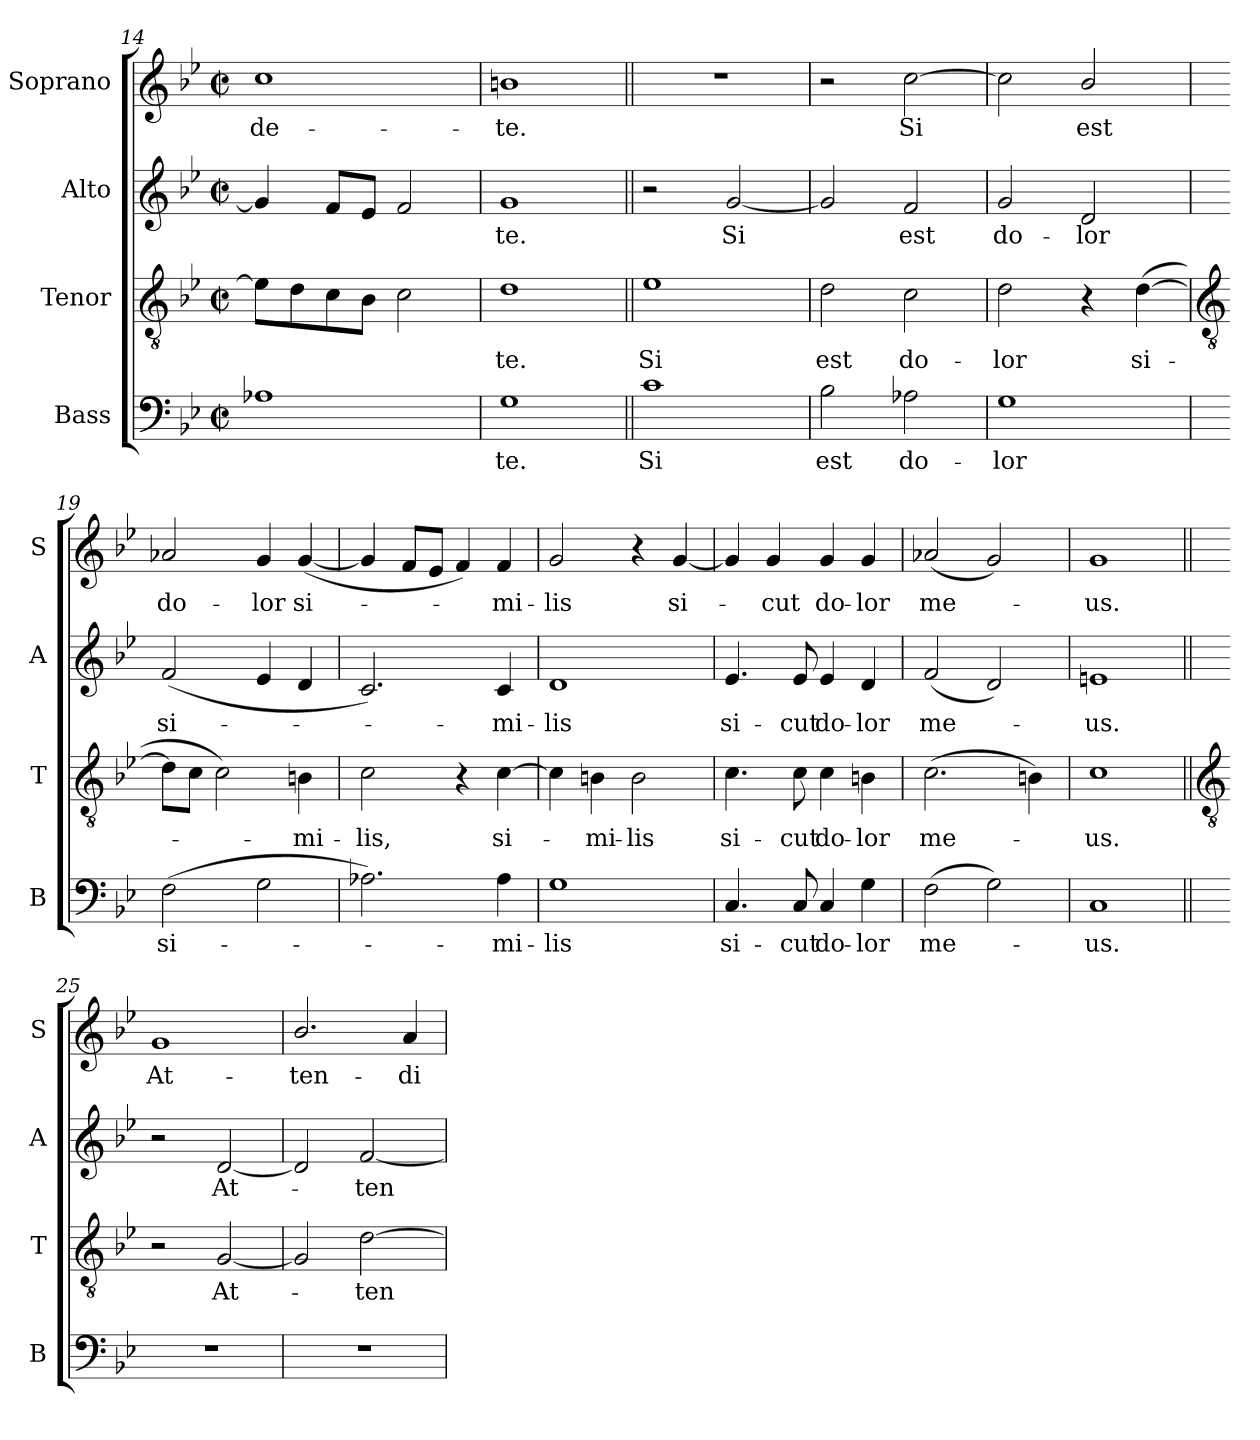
**kern	**text	**kern	**text	**kern	**text	**kern	**text
*part4	*part4	*part3	*part3	*part2	*part2	*part1	*part1
*staff4	*staff4	*staff3	*staff3	*staff2	*staff2	*staff1	*staff1
*I"Bass	*	*I"Tenor	*	*I"Alto	*	*I"Soprano	*
*I'B	*	*I'T	*	*I'A	*	*I'S	*
*clefF4	*	*clefGv2	*	*clefG2	*	*clefG2	*
*k[b-e-]	*	*k[b-e-]	*	*k[b-e-]	*	*k[b-e-]	*
*B-:	*	*B-:	*	*B-:	*	*B-:	*
*M2/2	*	*M2/2	*	*M2/2	*	*M2/2	*
*met(c|)	*	*met(c|)	*	*met(c|)	*	*met(c|)	*
=14	=14	=14	=14	=14	=14	=14	=14
!	!	!	!	!	!	!	!LO:LY:b
1A-X	.	8e-L]	.	4g]	.	1cc	-de-
.	.	8d	.	.	.	.	.
.	.	8c	.	8fL	.	.	.
.	.	8B-J	.	8e-J	.	.	.
.	.	2c	.	2f	.	.	.
=15	=15	=15	=15	=15	=15	=15	=15
!	!LO:LY:b	!	!LO:LY:b	!	!LO:LY:b	!	!LO:LY:b
1G	te.	1d	te.	1g	-te.	1bn	-te.
=16||	=16||	=16||	=16||	=16||	=16||	=16||	=16||
!	!LO:LY:b	!	!LO:LY:b	!	!	!	!
1c	Si	1e-	Si	2r	.	1r	.
!	!	!	!	!	!LO:LY:b	!	!
.	.	.	.	[2g	Si	.	.
=17	=17	=17	=17	=17	=17	=17	=17
!	!LO:LY:b	!	!LO:LY:b	!	!	!	!
2B-	est	2d	est	2g]	.	2r	.
!	!LO:LY:b	!	!LO:LY:b	!	!LO:LY:b	!	!LO:LY:b
2A-X	do-	2c	do-	2f	est	[2cc	Si
=18	=18	=18	=18	=18	=18	=18	=18
!	!LO:LY:b	!	!LO:LY:b	!	!LO:LY:b	!	!
1G	-lor	2d	-lor	2g	do-	2cc]	.
!	!	!	!	!	!LO:LY:b	!	!LO:LY:b
.	.	4r	.	2d	-lor	2b-/	est
!	!	!	!LO:LY:b	!	!	!	!
.	.	(>[4d	si-	.	.	.	.
!!LO:LB:g=z
=19	=19	=19	=19	=19	=19	=19	=19
*	*	*clefGv2	*	*	*	*	*
!	!LO:LY:b	!	!	!	!LO:LY:b	!	!LO:LY:b
(>2F	si-	8dL]	.	(<2f	si-	2a-X	do-
.	.	8cJ	.	.	.	.	.
.	.	2c)	.	.	.	.	.
!	!	!	!	!	!	!	!LO:LY:b
2G	.	.	.	4e-	.	4g	-lor
!	!	!	!LO:LY:b	!	!	!	!LO:LY:b
.	.	4Bn	mi-	4d	.	(<[4g	si-
=20	=20	=20	=20	=20	=20	=20	=20
!	!	!	!LO:LY:b	!	!	!	!
2.A-X)	.	2c	-lis,	2.c)	.	4g]	.
.	.	.	.	.	.	8fL	.
.	.	.	.	.	.	8e-J	.
.	.	4r	.	.	.	4f)	.
!	!LO:LY:b	!	!LO:LY:b	!	!LO:LY:b	!	!LO:LY:b
4A-	mi-	[4c	si-	4c	mi-	4f	mi-
=21	=21	=21	=21	=21	=21	=21	=21
!	!LO:LY:b	!	!	!	!LO:LY:b	!	!LO:LY:b
1G	-lis	4c]	.	1d	-lis	2g	-lis
!	!	!	!LO:LY:b	!	!	!	!
.	.	4Bn	mi-	.	.	.	.
!	!	!	!LO:LY:b	!	!	!	!
.	.	2B	-lis	.	.	4r	.
!	!	!	!	!	!	!	!LO:LY:b
.	.	.	.	.	.	[4g	si-
=22	=22	=22	=22	=22	=22	=22	=22
!	!LO:LY:b	!	!LO:LY:b	!	!LO:LY:b	!	!
4.C	si-	4.c	si-	4.e-	si-	4g]	.
!	!	!	!	!	!	!	!LO:LY:b
.	.	.	.	.	.	4g	cut
!	!LO:LY:b	!	!LO:LY:b	!	!LO:LY:b	!	!
8C	-cut	8c	-cut	8e-	-cut	.	.
!	!LO:LY:b	!	!LO:LY:b	!	!LO:LY:b	!	!LO:LY:b
4C	do-	4c	do-	4e-	do-	4g	do-
!	!LO:LY:b	!	!LO:LY:b	!	!LO:LY:b	!	!LO:LY:b
4G	-lor	4Bn	-lor	4d	-lor	4g	-lor
=23	=23	=23	=23	=23	=23	=23	=23
!	!LO:LY:b	!	!LO:LY:b	!	!LO:LY:b	!	!LO:LY:b
(>2F	me-	(>2.c	me-	(<2f	me-	(<2a-X	me-
2G)	.	.	.	2d)	.	2g)	.
.	.	4Bn)	.	.	.	.	.
=24	=24	=24	=24	=24	=24	=24	=24
!	!LO:LY:b	!	!LO:LY:b	!	!LO:LY:b	!	!LO:LY:b
1C	us.	1c	us.	1en	us.	1g	us.
!!LO:LB:g=z
=25||	=25||	=25||	=25||	=25||	=25||	=25||	=25||
*	*	*clefGv2	*	*	*	*	*
!	!	!	!	!	!	!	!LO:LY:b
1r	.	2r	.	2r	.	1g	At-
!	!	!	!LO:LY:b	!	!LO:LY:b	!	!
.	.	[2G	At-	[2d	At-	.	.
=26	=26	=26	=26	=26	=26	=26	=26
!	!	!	!	!	!	!	!LO:LY:b
1r	.	2G]	.	2d]	.	2.b-/	-ten-
!	!	!	!LO:LY:b	!	!LO:LY:b	!	!
.	.	[2d	ten-	[2f	ten-	.	.
!	!	!	!	!	!	!	!LO:LY:b
.	.	.	.	.	.	4a	-di-
=	=	=	=	=	=	=	=
*-	*-	*-	*-	*-	*-	*-	*-
